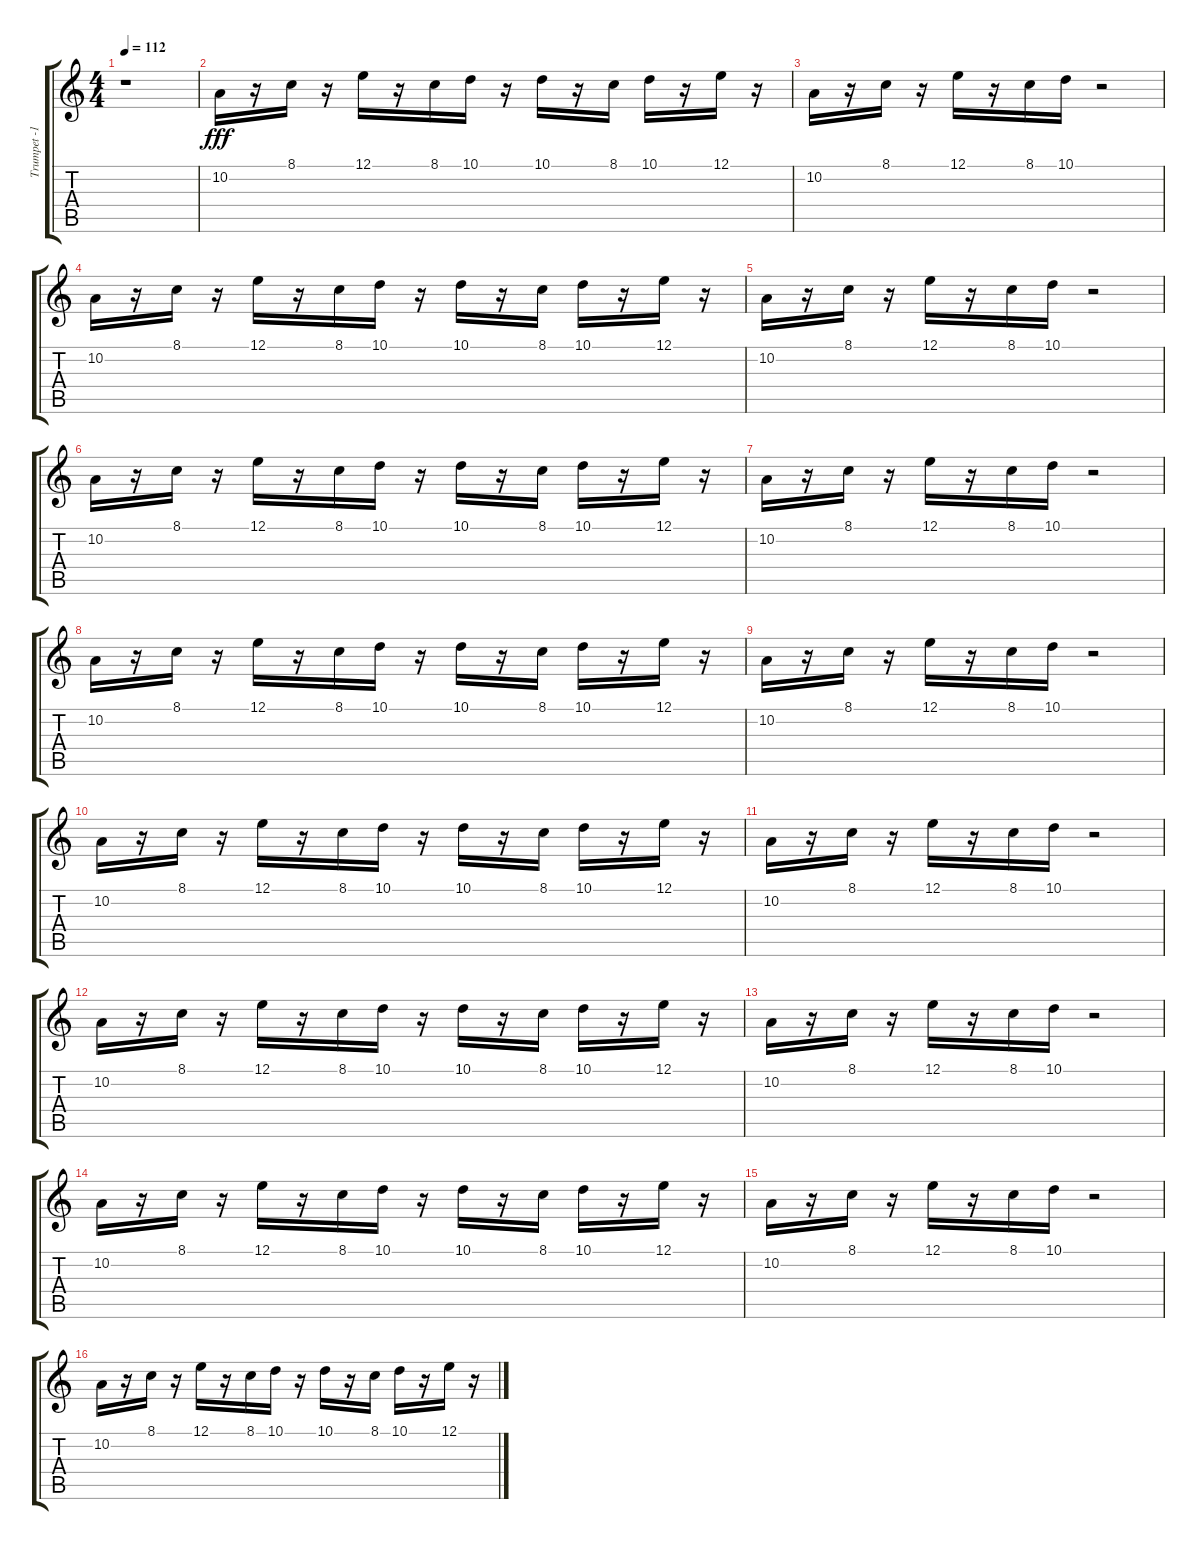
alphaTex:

\track ("Trumpet -1" "Trumpet -1") {instrument trumpet}
\staff {score tabs}
\tuning (E4 B3 G3 D3 A2 E2) {hide}
\ts (4 4)
\tempo 112
\clef g2
\ks c
r.1{dy fff} |
10.2.16 r.16 8.1.16 r.16 12.1.16 r.16 8.1.16 10.1.16 r.16 10.1.16 r.16 8.1.16 10.1.16 r.16 12.1.16 r.16 |
10.2.16 r.16 8.1.16 r.16 12.1.16 r.16 8.1.16 10.1.16 r.2 |
10.2.16 r.16 8.1.16 r.16 12.1.16 r.16 8.1.16 10.1.16 r.16 10.1.16 r.16 8.1.16 10.1.16 r.16 12.1.16 r.16 |
10.2.16 r.16 8.1.16 r.16 12.1.16 r.16 8.1.16 10.1.16 r.2 |
10.2.16 r.16 8.1.16 r.16 12.1.16 r.16 8.1.16 10.1.16 r.16 10.1.16 r.16 8.1.16 10.1.16 r.16 12.1.16 r.16 |
10.2.16 r.16 8.1.16 r.16 12.1.16 r.16 8.1.16 10.1.16 r.2 |
10.2.16 r.16 8.1.16 r.16 12.1.16 r.16 8.1.16 10.1.16 r.16 10.1.16 r.16 8.1.16 10.1.16 r.16 12.1.16 r.16 |
10.2.16 r.16 8.1.16 r.16 12.1.16 r.16 8.1.16 10.1.16 r.2 |
10.2.16 r.16 8.1.16 r.16 12.1.16 r.16 8.1.16 10.1.16 r.16 10.1.16 r.16 8.1.16 10.1.16 r.16 12.1.16 r.16 |
10.2.16 r.16 8.1.16 r.16 12.1.16 r.16 8.1.16 10.1.16 r.2 |
10.2.16 r.16 8.1.16 r.16 12.1.16 r.16 8.1.16 10.1.16 r.16 10.1.16 r.16 8.1.16 10.1.16 r.16 12.1.16 r.16 |
10.2.16 r.16 8.1.16 r.16 12.1.16 r.16 8.1.16 10.1.16 r.2 |
10.2.16 r.16 8.1.16 r.16 12.1.16 r.16 8.1.16 10.1.16 r.16 10.1.16 r.16 8.1.16 10.1.16 r.16 12.1.16 r.16 |
10.2.16 r.16 8.1.16 r.16 12.1.16 r.16 8.1.16 10.1.16 r.2 |
10.2.16 r.16 8.1.16 r.16 12.1.16 r.16 8.1.16 10.1.16 r.16 10.1.16 r.16 8.1.16 10.1.16 r.16 12.1.16 r.16
